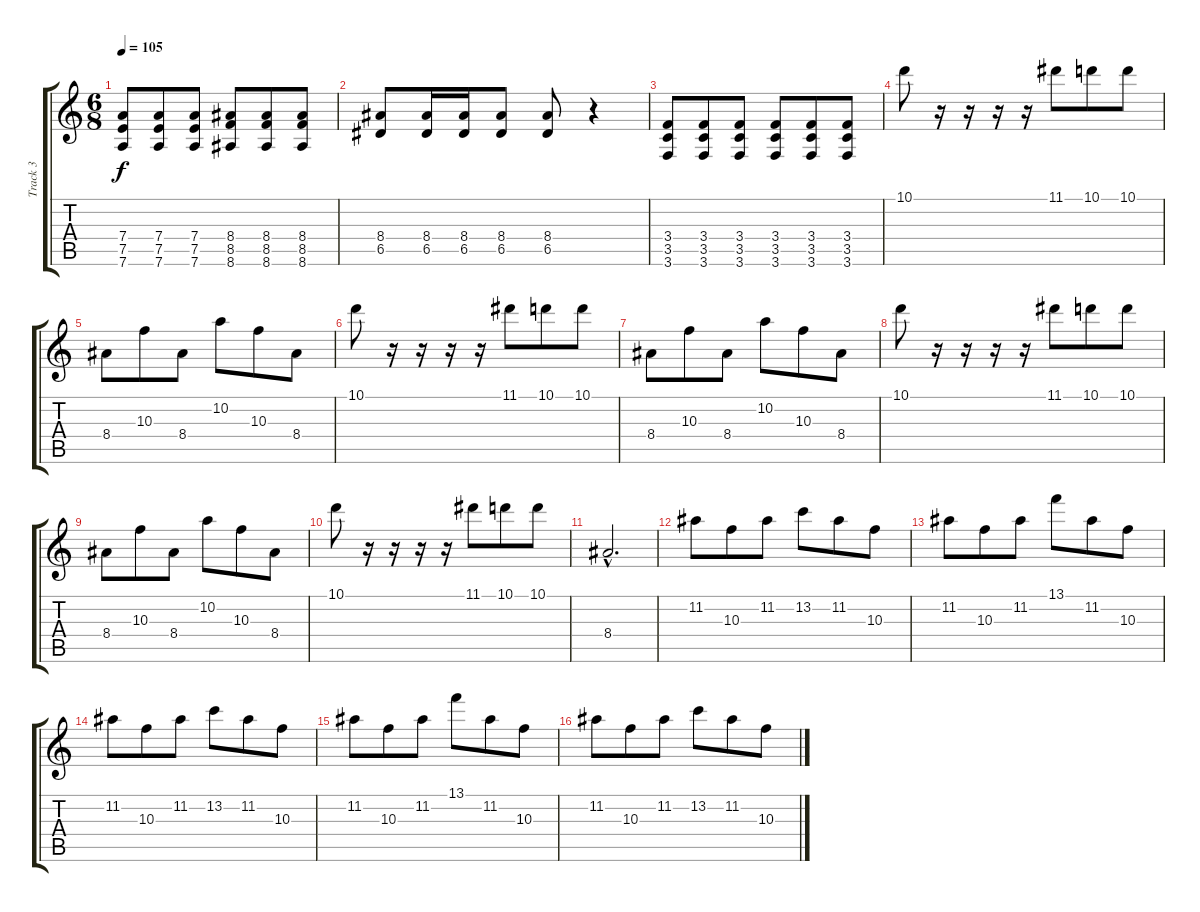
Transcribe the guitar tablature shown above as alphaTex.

\track ("Track 3" "Track 3") {instrument electricguitarclean}
\staff {score tabs}
\tuning (E4 B3 G3 D3 A2 D2) {hide}
\ts (6 8)
\tempo 105
\clef g2
\ks c
(7.4 7.5 7.6).8{dy f} (7.4 7.5 7.6).8 (7.4 7.5 7.6).8 (8.4 8.5 8.6).8 (8.4 8.5 8.6).8 (8.4 8.5 8.6).8 |
(8.4 6.5).8 (8.4 6.5).16 (8.4 6.5).16 (8.4 6.5).8 (8.4 6.5).8 r.4 |
(3.4 3.5 3.6).8 (3.4 3.5 3.6).8 (3.4 3.5 3.6).8 (3.4 3.5 3.6).8 (3.4 3.5 3.6).8 (3.4 3.5 3.6).8 |
10.1.8 r.16 r.16 r.16 r.16 11.1.8 10.1.8 10.1.8 |
8.4.8 10.3.8 8.4.8 10.2.8 10.3.8 8.4.8 |
10.1.8 r.16 r.16 r.16 r.16 11.1.8 10.1.8 10.1.8 |
8.4.8 10.3.8 8.4.8 10.2.8 10.3.8 8.4.8 |
10.1.8 r.16 r.16 r.16 r.16 11.1.8 10.1.8 10.1.8 |
8.4.8 10.3.8 8.4.8 10.2.8 10.3.8 8.4.8 |
10.1.8 r.16 r.16 r.16 r.16 11.1.8 10.1.8 10.1.8 |
8.4{hac}.2{d} |
11.2.8 10.3.8 11.2.8 13.2.8 11.2.8 10.3.8 |
11.2.8 10.3.8 11.2.8 13.1.8 11.2.8 10.3.8 |
11.2.8 10.3.8 11.2.8 13.2.8 11.2.8 10.3.8 |
11.2.8 10.3.8 11.2.8 13.1.8 11.2.8 10.3.8 |
11.2.8 10.3.8 11.2.8 13.2.8 11.2.8 10.3.8
